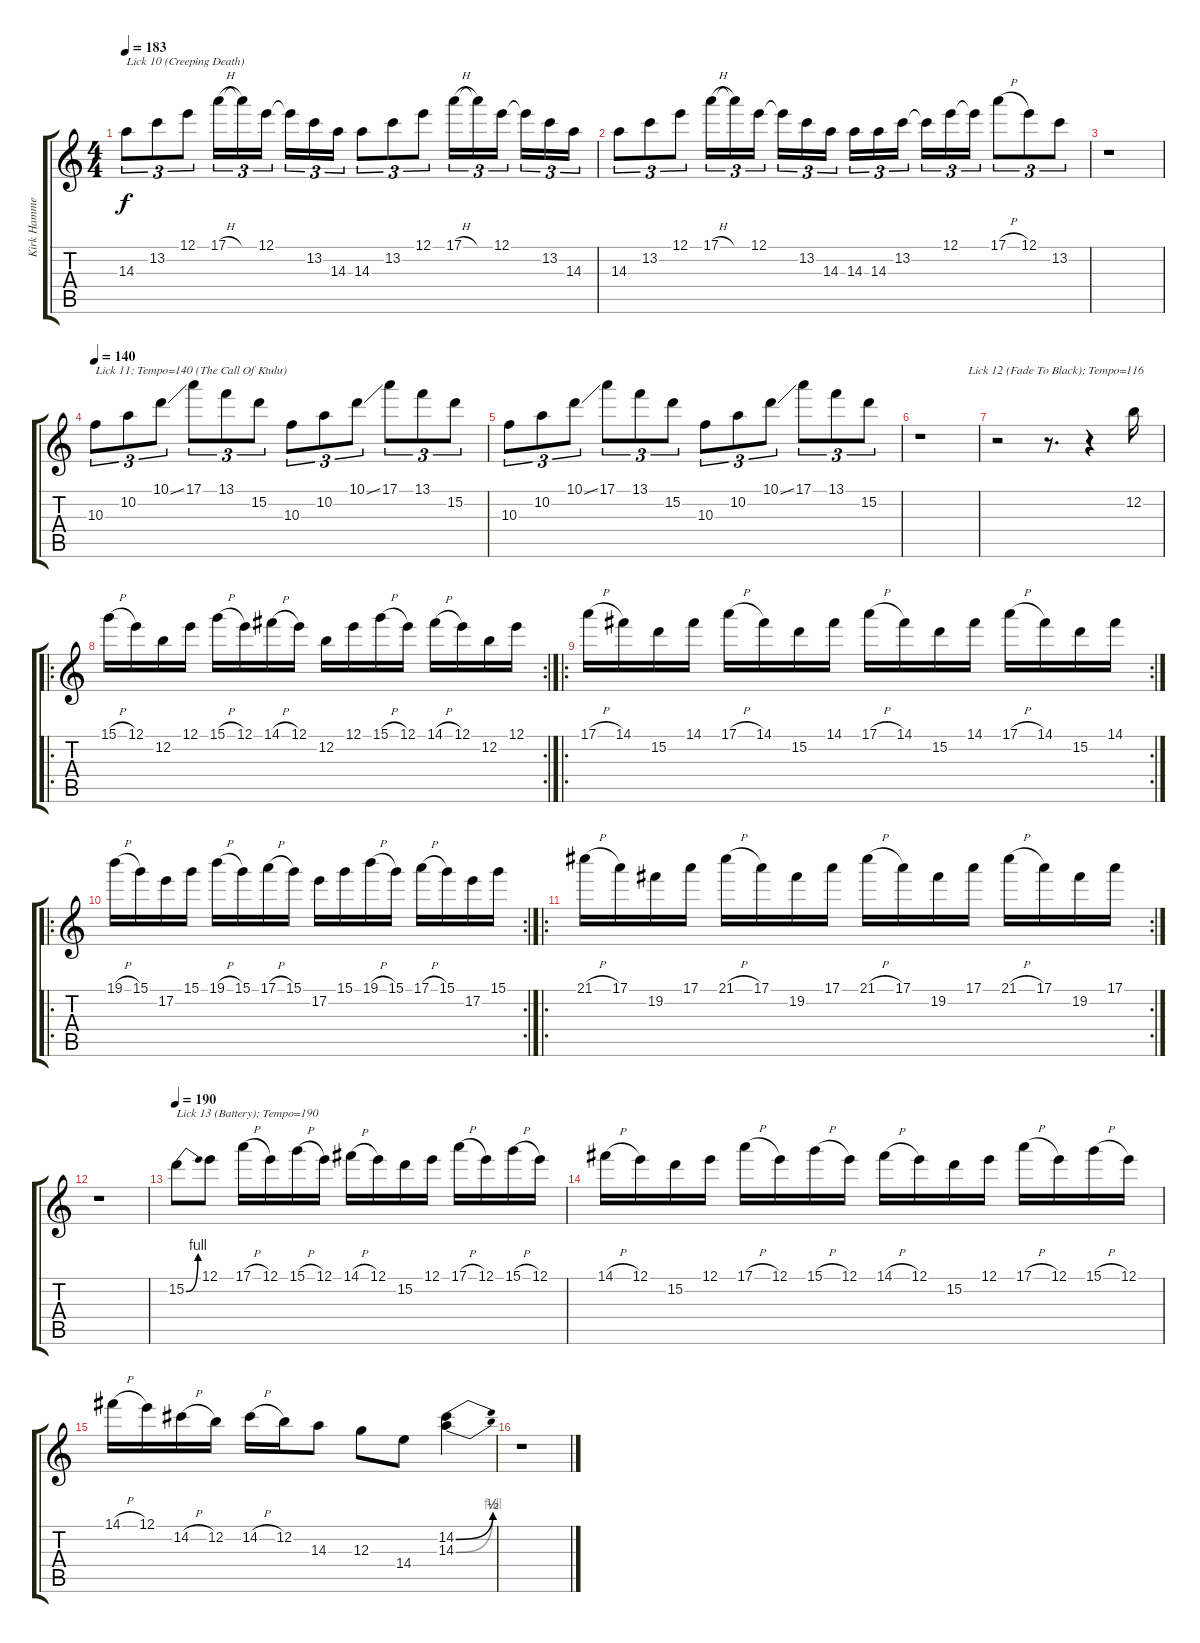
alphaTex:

\track ("Kirk Hammett" "Kirk Hamme") {instrument distortionguitar}
\staff {score tabs}
\tuning (E4 B3 G3 D3 A2 E2) {hide}
\ts (4 4)
\tempo 183
\clef g2
\ks c
14.3.8{tu (3 2) txt "Lick 10 (Creeping Death)" dy f} 13.2.8{tu (3 2)} 12.1.8{tu (3 2)} 17.1{h}.16{tu (3 2)} 17.1{t}.16{tu (3 2)} 12.1.16{tu (3 2)} 12.1{t}.16{tu (3 2)} 13.2.16{tu (3 2)} 14.3.16{tu (3 2)} 14.3.8{tu (3 2)} 13.2.8{tu (3 2)} 12.1.8{tu (3 2)} 17.1{h}.16{tu (3 2)} 17.1{t}.16{tu (3 2)} 12.1.16{tu (3 2)} 12.1{t}.16{tu (3 2)} 13.2.16{tu (3 2)} 14.3.16{tu (3 2)} |
14.3.8{tu (3 2)} 13.2.8{tu (3 2)} 12.1.8{tu (3 2)} 17.1{h}.16{tu (3 2)} 17.1{t}.16{tu (3 2)} 12.1.16{tu (3 2)} 12.1{t}.16{tu (3 2)} 13.2.16{tu (3 2)} 14.3.16{tu (3 2)} 14.3.16{tu (3 2)} 14.3.16{tu (3 2)} 13.2.16{tu (3 2)} 13.2{t}.16{tu (3 2)} 12.1.16{tu (3 2)} 12.1{t}.16{tu (3 2)} 17.1{h}.8{tu (3 2)} 12.1.8{tu (3 2)} 13.2.8{tu (3 2)} |
r.1 |
\tempo 140
10.3.8{tu (3 2) txt "Lick 11; Tempo=140 (The Call Of Ktulu)"} 10.2.8{tu (3 2)} 10.1{ss}.8{tu (3 2)} 17.1.8{tu (3 2)} 13.1.8{tu (3 2)} 15.2.8{tu (3 2)} 10.3.8{tu (3 2)} 10.2.8{tu (3 2)} 10.1{ss}.8{tu (3 2)} 17.1.8{tu (3 2)} 13.1.8{tu (3 2)} 15.2.8{tu (3 2)} |
10.3.8{tu (3 2)} 10.2.8{tu (3 2)} 10.1{ss}.8{tu (3 2)} 17.1.8{tu (3 2)} 13.1.8{tu (3 2)} 15.2.8{tu (3 2)} 10.3.8{tu (3 2)} 10.2.8{tu (3 2)} 10.1{ss}.8{tu (3 2)} 17.1.8{tu (3 2)} 13.1.8{tu (3 2)} 15.2.8{tu (3 2)} |
r.1{txt "                Lick 12 (Fade To Black); Tempo=116"} |
r.2 r.8{d} r.4 12.2.16 |
\ro
\rc 2
15.1{h}.16 12.1.16 12.2.16 12.1.16 15.1{h}.16 12.1.16 14.1{h}.16 12.1.16 12.2.16 12.1.16 15.1{h}.16 12.1.16 14.1{h}.16 12.1.16 12.2.16 12.1.16 |
\ro
\rc 2
17.1{h}.16 14.1.16 15.2.16 14.1.16 17.1{h}.16 14.1.16 15.2.16 14.1.16 17.1{h}.16 14.1.16 15.2.16 14.1.16 17.1{h}.16 14.1.16 15.2.16 14.1.16 |
\ro
\rc 2
19.1{h}.16 15.1.16 17.2.16 15.1.16 19.1{h}.16 15.1.16 17.1{h}.16 15.1.16 17.2.16 15.1.16 19.1{h}.16 15.1.16 17.1{h}.16 15.1.16 17.2.16 15.1.16 |
\ro
\rc 2
21.1{h}.16 17.1.16 19.2.16 17.1.16 21.1{h}.16 17.1.16 19.2.16 17.1.16 21.1{h}.16 17.1.16 19.2.16 17.1.16 21.1{h}.16 17.1.16 19.2.16 17.1.16 |
r.1 |
\tempo 190
15.2{be (bend 0 0 60 4)}.8{txt "Lick 13 (Battery); Tempo=190"} 12.1.8 17.1{h}.16 12.1.16 15.1{h}.16 12.1.16 14.1{h}.16 12.1.16 15.2.16 12.1.16 17.1{h}.16 12.1.16 15.1{h}.16 12.1.16 |
14.1{h}.16 12.1.16 15.2.16 12.1.16 17.1{h}.16 12.1.16 15.1{h}.16 12.1.16 14.1{h}.16 12.1.16 15.2.16 12.1.16 17.1{h}.16 12.1.16 15.1{h}.16 12.1.16 |
14.1{h}.16 12.1.16 14.2{h}.16 12.2.16 14.2{h}.16 12.2.16 14.3.8 12.3.8 14.4.8 (14.2{be (bend 0 0 60 2)} 14.3{be (bend 0 0 60 4)}).4 |
r.1
